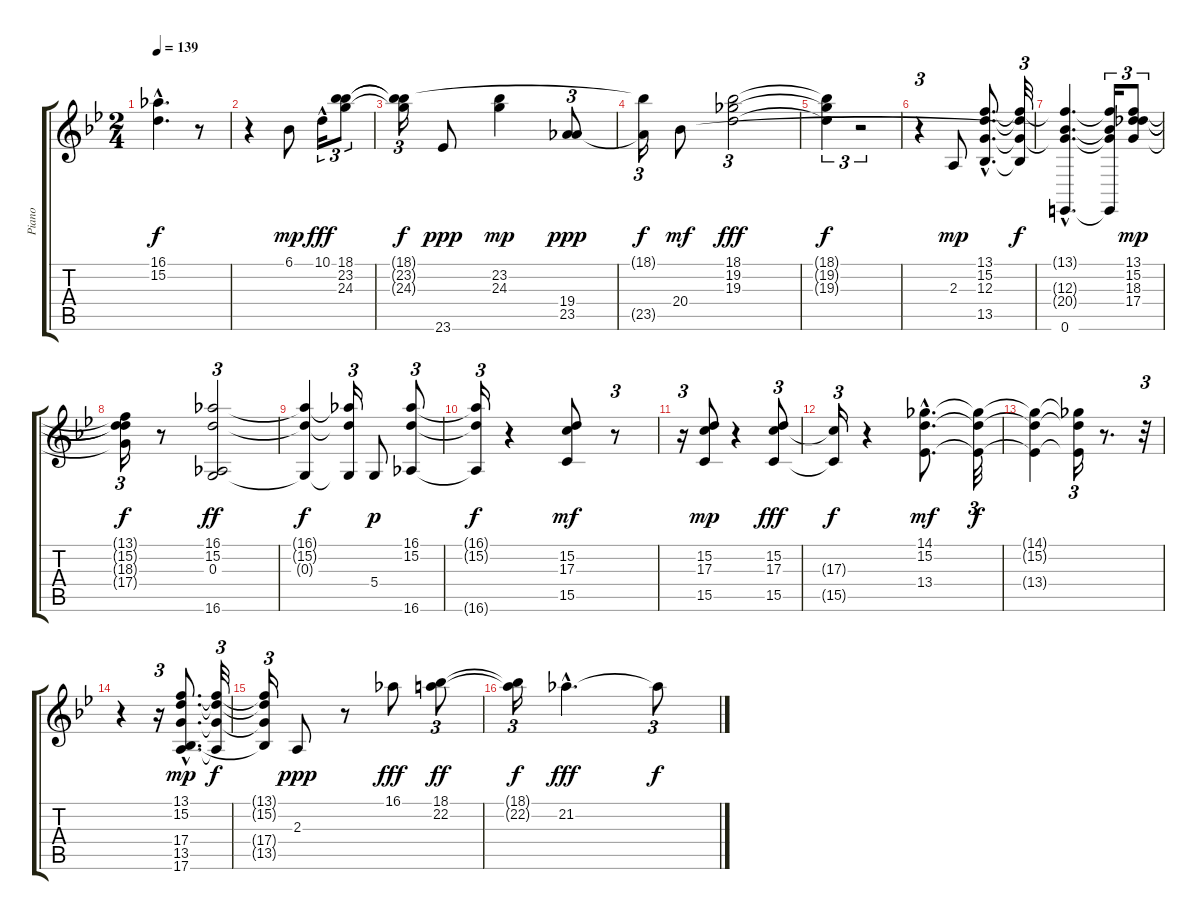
\track ("Piano" "Piano") {instrument acousticgrandpiano}
\staff {score tabs}
\tuning (E4 B3 G3 D3 A2 E2) {hide}
\ts (2 4)
\tempo 139
\clef g2
\ks bb
(16.1{hac t} 15.2{hac t}).4{d dy f} r.8 |
r.4 6.1.8{dy mp} 10.1{hac}.16{tu (3 2) dy fff} (18.1 23.2 24.3).8{tu (3 2)} |
(18.1{t} 23.2{t} 24.3{t}).16{tu (3 2) dy f} 23.6.8{dy ppp} (23.2 24.3).4{dy mp} (19.4 23.5).8{tu (3 2) dy ppp} |
(18.1{t} 23.5{t}).16{tu (3 2) dy f} 20.4.8{dy mf} (18.1 19.2 19.3).2{tu (3 2) dy fff} |
(18.1{t} 19.2{t} 19.3{t}).4{tu (3 2) dy f} r.2{tu (3 2)} |
r.4{tu (3 2)} 2.3.8{dy mp} (13.1{hac} 15.2{hac} 12.3{hac} 13.5{hac}).8{d} (13.1{t} 15.2{t} 12.3{t} 13.5{t}).32{tu (3 2) dy f} |
(13.1{hac t} 12.3{hac t} 20.4{hac t} 0.6{hac}).4{d} (13.1{t} 12.3{t} 20.4{t} 0.6{t}).16{tu (3 2)} (13.1 15.2 18.3 17.4).8{tu (3 2) dy mp} |
(13.1{t} 15.2{t} 18.3{t} 17.4{t}).16{tu (3 2) dy f} r.8 (16.1 15.2 0.3 16.6).2{tu (3 2) dy ff} |
(16.1{t} 15.2{t} 0.3{t}).4{dy f} (16.1{t} 15.2{t} 0.3{t}).16{tu (3 2)} 5.4.8{dy p} (16.1 15.2 16.6).8{tu (3 2)} |
(16.1{t} 15.2{t} 16.6{t}).16{tu (3 2) dy f} r.4 (15.2 17.3 15.5).8{dy mf} r.8{tu (3 2)} |
r.16{tu (3 2)} (15.2 17.3 15.5).8{dy mp} r.4 (15.2 17.3 15.5).8{tu (3 2) dy fff} |
(17.3{t} 15.5{t}).16{tu (3 2) dy f} r.4 (14.1{hac} 15.2{hac} 13.4{hac}).8{d dy mf} (14.1{t} 15.2{t} 13.4{t}).32{tu (3 2) dy f} |
(14.1{t} 15.2{t} 13.4{t}).4 (14.1{t} 15.2{t} 13.4{t}).16{tu (3 2)} r.8{d} r.32{tu (3 2)} |
r.4 r.16{tu (3 2)} (13.1{hac} 15.2{hac} 17.4{hac} 13.5{hac} 17.6).8{d dy mp} (13.1{t} 15.2{t} 17.4{t} 17.6{t}).32{tu (3 2) dy f} |
(13.1{t} 15.2{t} 17.4{t} 13.5{t}).16{tu (3 2)} 2.3.8{dy ppp} r.8 16.1.8{dy fff} (18.1 22.2).8{tu (3 2) dy ff} |
(18.1{t} 22.2{t}).16{tu (3 2) dy f} 21.2{hac}.4{d dy fff} 21.2{t}.8{tu (3 2) dy f}
